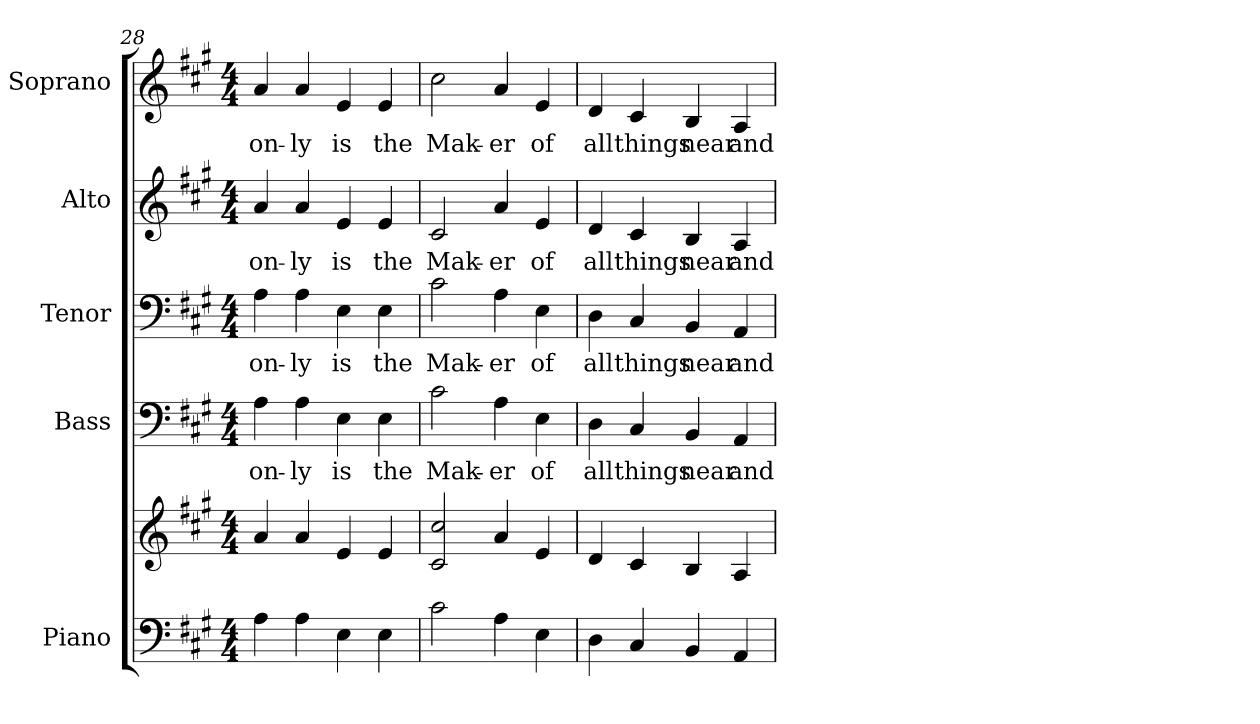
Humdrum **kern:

**kern	**kern	**kern	**text	**kern	**text	**kern	**text	**kern	**text
*part5	*part5	*part4	*part4	*part3	*part3	*part2	*part2	*part1	*part1
*staff6	*staff5	*staff4	*staff4	*staff3	*staff3	*staff2	*staff2	*staff1	*staff1
*I"Piano	*	*I"Bass	*	*I"Tenor	*	*I"Alto	*	*I"Soprano	*
*I'Pno.	*	*I'B.	*	*I'T.	*	*I'A.	*	*I'S.	*
!!LO:PB:g=z
*clefF4	*clefG2	*clefF4	*	*clefF4	*	*clefG2	*	*clefG2	*
*k[f#c#g#]	*k[f#c#g#]	*k[f#c#g#]	*	*k[f#c#g#]	*	*k[f#c#g#]	*	*k[f#c#g#]	*
*A:	*A:	*A:	*	*A:	*	*A:	*	*A:	*
*M4/4	*M4/4	*M4/4	*	*M4/4	*	*M4/4	*	*M4/4	*
=28	=28	=28	=28	=28	=28	=28	=28	=28	=28
!	!	!	!LO:LY:b:color=#000000	!	!	!	!	!	!
!	!	!	!	!	!LO:LY:b:color=#000000	!	!	!	!
!	!	!	!	!	!	!	!LO:LY:b:color=#000000	!	!
!	!	!	!	!	!	!	!	!	!LO:LY:b:color=#000000
4Ai\	4ai/	4Ai\	on-	4Ai\	on-	4ai/	on-	4ai/	on-
!	!	!	!LO:LY:b:color=#000000	!	!	!	!	!	!
!	!	!	!	!	!LO:LY:b:color=#000000	!	!	!	!
!	!	!	!	!	!	!	!LO:LY:b:color=#000000	!	!
!	!	!	!	!	!	!	!	!	!LO:LY:b:color=#000000
4Ai\	4ai/	4Ai\	-ly	4Ai\	-ly	4ai/	-ly	4ai/	-ly
!	!	!	!LO:LY:b:color=#000000	!	!	!	!	!	!
!	!	!	!	!	!LO:LY:b:color=#000000	!	!	!	!
!	!	!	!	!	!	!	!LO:LY:b:color=#000000	!	!
!	!	!	!	!	!	!	!	!	!LO:LY:b:color=#000000
4Ei\	4ei/	4Ei\	is	4Ei\	is	4ei/	is	4ei/	is
!	!	!	!LO:LY:b:color=#000000	!	!	!	!	!	!
!	!	!	!	!	!LO:LY:b:color=#000000	!	!	!	!
!	!	!	!	!	!	!	!LO:LY:b:color=#000000	!	!
!	!	!	!	!	!	!	!	!	!LO:LY:b:color=#000000
4Ei\	4ei/	4Ei\	the	4Ei\	the	4ei/	the	4ei/	the
=29	=29	=29	=29	=29	=29	=29	=29	=29	=29
!	!	!	!LO:LY:b:color=#000000	!	!	!	!	!	!
!	!	!	!	!	!LO:LY:b:color=#000000	!	!	!	!
!	!	!	!	!	!	!	!LO:LY:b:color=#000000	!	!
!	!	!	!	!	!	!	!	!	!LO:LY:b:color=#000000
2c#i\	2c#i/ 2cc#i	2c#i\	Mak-	2c#i\	Mak-	2c#i/	Mak-	2cc#i\	Mak-
!	!	!	!LO:LY:b:color=#000000	!	!	!	!	!	!
!	!	!	!	!	!LO:LY:b:color=#000000	!	!	!	!
!	!	!	!	!	!	!	!LO:LY:b:color=#000000	!	!
!	!	!	!	!	!	!	!	!	!LO:LY:b:color=#000000
4Ai\	4ai/	4Ai\	-er	4Ai\	-er	4ai/	-er	4ai/	-er
!	!	!	!LO:LY:b:color=#000000	!	!	!	!	!	!
!	!	!	!	!	!LO:LY:b:color=#000000	!	!	!	!
!	!	!	!	!	!	!	!LO:LY:b:color=#000000	!	!
!	!	!	!	!	!	!	!	!	!LO:LY:b:color=#000000
4Ei\	4ei/	4Ei\	of	4Ei\	of	4ei/	of	4ei/	of
!!LO:PB:g=z
=30	=30	=30	=30	=30	=30	=30	=30	=30	=30
!	!	!	!LO:LY:b:color=#000000	!	!	!	!	!	!
!	!	!	!	!	!LO:LY:b:color=#000000	!	!	!	!
!	!	!	!	!	!	!	!LO:LY:b:color=#000000	!	!
!	!	!	!	!	!	!	!	!	!LO:LY:b:color=#000000
4Di\	4di/	4Di\	all	4Di\	all	4di/	all	4di/	all
!	!	!	!LO:LY:b:color=#000000	!	!	!	!	!	!
!	!	!	!	!	!LO:LY:b:color=#000000	!	!	!	!
!	!	!	!	!	!	!	!LO:LY:b:color=#000000	!	!
!	!	!	!	!	!	!	!	!	!LO:LY:b:color=#000000
4C#i/	4c#i/	4C#i/	things	4C#i/	things	4c#i/	things	4c#i/	things
!	!	!	!LO:LY:b:color=#000000	!	!	!	!	!	!
!	!	!	!	!	!LO:LY:b:color=#000000	!	!	!	!
!	!	!	!	!	!	!	!LO:LY:b:color=#000000	!	!
!	!	!	!	!	!	!	!	!	!LO:LY:b:color=#000000
4BBi/	4Bi/	4BBi/	near	4BBi/	near	4Bi/	near	4Bi/	near
!	!	!	!LO:LY:b:color=#000000	!	!	!	!	!	!
!	!	!	!	!	!LO:LY:b:color=#000000	!	!	!	!
!	!	!	!	!	!	!	!LO:LY:b:color=#000000	!	!
!	!	!	!	!	!	!	!	!	!LO:LY:b:color=#000000
4AAi/	4Ai/	4AAi/	and	4AAi/	and	4Ai/	and	4Ai/	and
=	=	=	=	=	=	=	=	=	=
*-	*-	*-	*-	*-	*-	*-	*-	*-	*-
